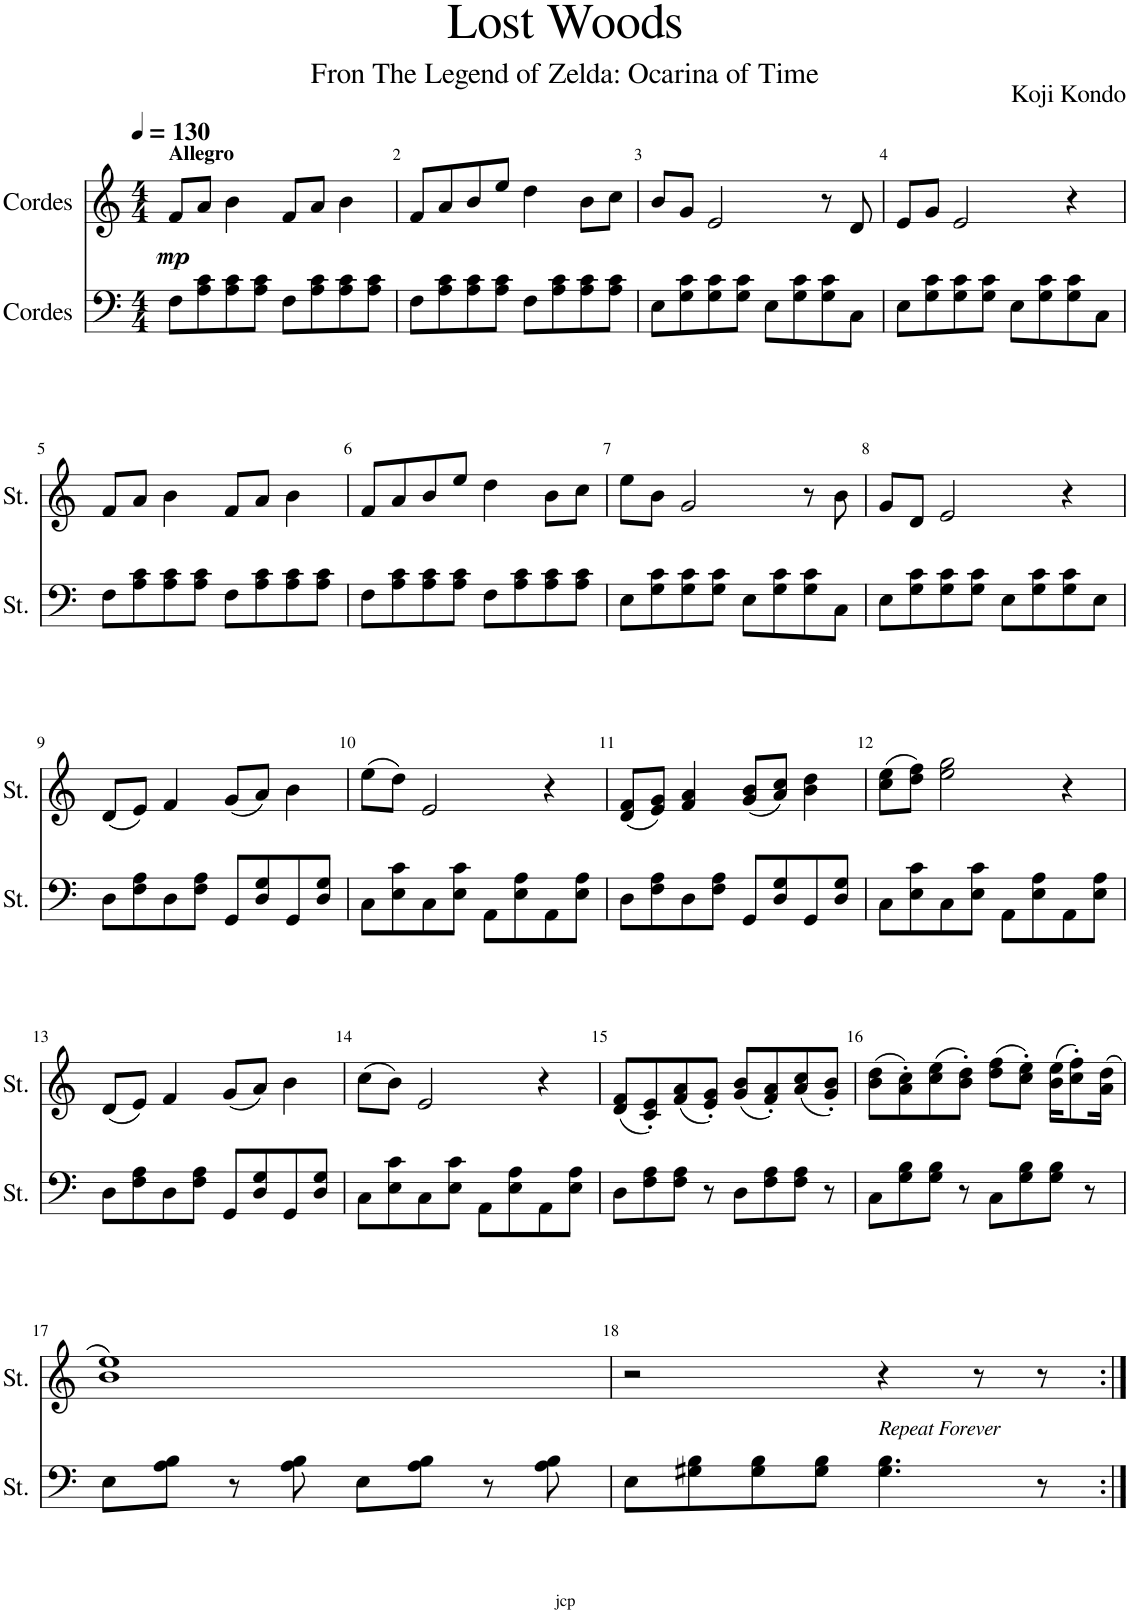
**kern	**kern	**dynam
*part2	*part1	*part1
*staff2	*staff1	*staff1
*I"Cordes	*I"Cordes	*
*clefF4	*clefG2	*
*k[]	*k[]	*
*M4/4	*M4/4	*
*MM130	*MM130	*
=1	=1	=1
!	!LO:TX:a:B:t=Allegro	!
!	!	!LO:DY:b
8F\L	8f/L	mp
8A\ 8c\	8a/J	.
8A\ 8c\	4b\	.
8A\ 8c\J	.	.
8F\L	8f/L	.
8A\ 8c\	8a/J	.
8A\ 8c\	4b\	.
8A\ 8c\J	.	.
=2	=2	=2
8F\L	8f/L	.
8A\ 8c\	8a/	.
8A\ 8c\	8b/	.
8A\ 8c\J	8ee/J	.
8F\L	4dd\	.
8A\ 8c\	.	.
8A\ 8c\	8b\L	.
8A\ 8c\J	8cc\J	.
=3	=3	=3
8E\L	8b/L	.
8G\ 8c\	8g/J	.
8G\ 8c\	2e/	.
8G\ 8c\J	.	.
8E\L	.	.
8G\ 8c\	.	.
8G\ 8c\	8r	.
8C\J	8d/	.
=4	=4	=4
8E\L	8e/L	.
8G\ 8c\	8g/J	.
8G\ 8c\	2e/	.
8G\ 8c\J	.	.
8E\L	.	.
8G\ 8c\	.	.
8G\ 8c\	4r	.
8C\J	.	.
!!LO:LB:g=z
=5	=5	=5
8F\L	8f/L	.
8A\ 8c\	8a/J	.
8A\ 8c\	4b\	.
8A\ 8c\J	.	.
8F\L	8f/L	.
8A\ 8c\	8a/J	.
8A\ 8c\	4b\	.
8A\ 8c\J	.	.
=6	=6	=6
8F\L	8f/L	.
8A\ 8c\	8a/	.
8A\ 8c\	8b/	.
8A\ 8c\J	8ee/J	.
8F\L	4dd\	.
8A\ 8c\	.	.
8A\ 8c\	8b\L	.
8A\ 8c\J	8cc\J	.
=7	=7	=7
8E\L	8ee\L	.
8G\ 8c\	8b\J	.
8G\ 8c\	2g/	.
8G\ 8c\J	.	.
8E\L	.	.
8G\ 8c\	.	.
8G\ 8c\	8r	.
8C\J	8b\	.
=8	=8	=8
8E\L	8g/L	.
8G\ 8c\	8d/J	.
8G\ 8c\	2e/	.
8G\ 8c\J	.	.
8E\L	.	.
8G\ 8c\	.	.
8G\ 8c\	4r	.
8E\J	.	.
!!LO:LB:g=z
=9	=9	=9
8D\L	(8d/L	.
8F\ 8A\	8e/J)	.
8D\	4f/	.
8F\ 8A\J	.	.
8GG/L	(8g/L	.
8D/ 8G/	8a/J)	.
8GG/	4b\	.
8D/ 8G/J	.	.
=10	=10	=10
8C\L	(8ee\L	.
8E\ 8c\	8dd\J)	.
8C\	2e/	.
8E\ 8c\J	.	.
8AA\L	.	.
8E\ 8A\	.	.
8AA\	4r	.
8E\ 8A\J	.	.
=11	=11	=11
8D\L	(8d/ 8f/L	.
8F\ 8A\	8e/ 8g/J)	.
8D\	4f/ 4a/	.
8F\ 8A\J	.	.
8GG/L	(8g/ 8b/L	.
8D/ 8G/	8a/ 8cc/J)	.
8GG/	4b\ 4dd\	.
8D/ 8G/J	.	.
=12	=12	=12
8C\L	(8cc\ 8ee\L	.
8E\ 8c\	8dd\ 8ff\J)	.
8C\	2ee\ 2gg\	.
8E\ 8c\J	.	.
8AA\L	.	.
8E\ 8A\	.	.
8AA\	4r	.
8E\ 8A\J	.	.
!!LO:LB:g=z
=13	=13	=13
8D\L	(8d/L	.
8F\ 8A\	8e/J)	.
8D\	4f/	.
8F\ 8A\J	.	.
8GG/L	(8g/L	.
8D/ 8G/	8a/J)	.
8GG/	4b\	.
8D/ 8G/J	.	.
=14	=14	=14
8C\L	(8cc\L	.
8E\ 8c\	8b\J)	.
8C\	2e/	.
8E\ 8c\J	.	.
8AA\L	.	.
8E\ 8A\	.	.
8AA\	4r	.
8E\ 8A\J	.	.
=15	=15	=15
8D\L	(8d/ 8f/L	.
8F\ 8A\	8c/' 8e/')	.
8F\ 8A\J	(8f/ 8a/	.
8r	8e/' 8g/'J)	.
8D\L	(8g/ 8b/L	.
8F\ 8A\	8f/' 8a/')	.
8F\ 8A\J	(8a/ 8cc/	.
8r	8g/' 8b/'J)	.
=16	=16	=16
8C\L	(8b\ 8dd\L	.
8G\ 8B\	8a\' 8cc\')	.
8G\ 8B\J	(8cc\ 8ee\	.
8r	8b\' 8dd\'J)	.
8C\L	(8dd\ 8ff\L	.
8G\ 8B\	8cc\' 8ee\'J)	.
8G\ 8B\J	(16b\ 16ee\KL	.
.	8cc\' 8ff\')	.
8r	.	.
.	(16a\ 16dd\Jk	.
!!LO:LB:g=z
=17	=17	=17
8E\L	1b 1ee)	.
8A\ 8B\J	.	.
8r	.	.
8A\ 8B\	.	.
8E\L	.	.
8A\ 8B\J	.	.
8r	.	.
8A\ 8B\	.	.
=18	=18	=18
8E\L	2r	.
8G#X\ 8B\	.	.
8G#\ 8B\	.	.
8G#\ 8B\J	.	.
!	!LO:TX:b:i:t=Repeat Forever	!
4.G#\ 4.B\	4r	.
.	8r	.
8r	8r	.
=:|!	=:|!	=:|!
*-	*-	*-
